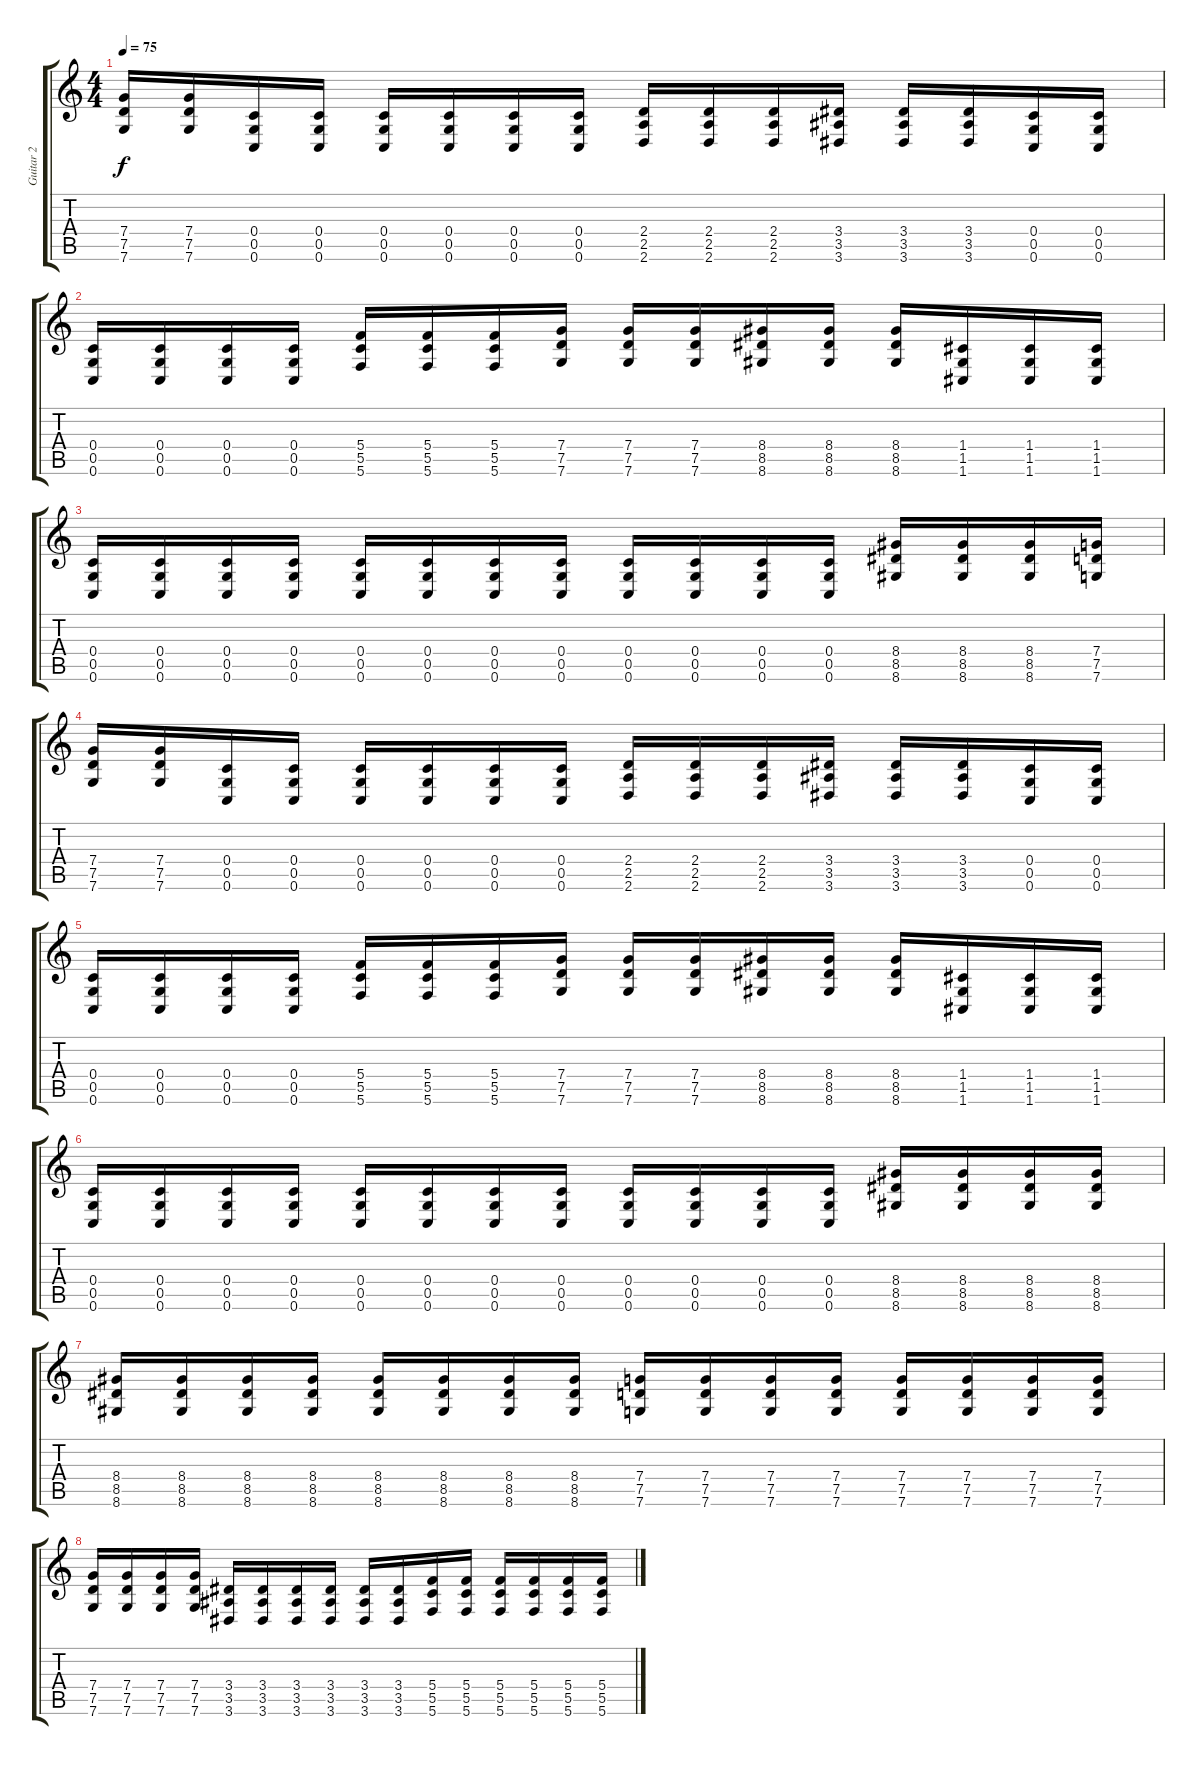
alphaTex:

\track ("Guitar 2" "Guitar 2") {instrument distortionguitar}
\staff {score tabs}
\tuning (D4 A3 F3 C3 G2 C2) {hide}
\ts (4 4)
\tempo 75
\clef g2
\ks c
(7.4 7.5 7.6).16{dy f} (7.4 7.5 7.6).16 (0.4 0.5 0.6).16 (0.4 0.5 0.6).16 (0.4 0.5 0.6).16 (0.4 0.5 0.6).16 (0.4 0.5 0.6).16 (0.4 0.5 0.6).16 (2.4 2.5 2.6).16 (2.4 2.5 2.6).16 (2.4 2.5 2.6).16 (3.4 3.5 3.6).16 (3.4 3.5 3.6).16 (3.4 3.5 3.6).16 (0.4 0.5 0.6).16 (0.4 0.5 0.6).16 |
(0.4 0.5 0.6).16 (0.4 0.5 0.6).16 (0.4 0.5 0.6).16 (0.4 0.5 0.6).16 (5.4 5.5 5.6).16 (5.4 5.5 5.6).16 (5.4 5.5 5.6).16 (7.4 7.5 7.6).16 (7.4 7.5 7.6).16 (7.4 7.5 7.6).16 (8.4 8.5 8.6).16 (8.4 8.5 8.6).16 (8.4 8.5 8.6).16 (1.4 1.5 1.6).16 (1.4 1.5 1.6).16 (1.4 1.5 1.6).16 |
(0.4 0.5 0.6).16 (0.4 0.5 0.6).16 (0.4 0.5 0.6).16 (0.4 0.5 0.6).16 (0.4 0.5 0.6).16 (0.4 0.5 0.6).16 (0.4 0.5 0.6).16 (0.4 0.5 0.6).16 (0.4 0.5 0.6).16 (0.4 0.5 0.6).16 (0.4 0.5 0.6).16 (0.4 0.5 0.6).16 (8.4 8.5 8.6).16 (8.4 8.5 8.6).16 (8.4 8.5 8.6).16 (7.4 7.5 7.6).16 |
(7.4 7.5 7.6).16 (7.4 7.5 7.6).16 (0.4 0.5 0.6).16 (0.4 0.5 0.6).16 (0.4 0.5 0.6).16 (0.4 0.5 0.6).16 (0.4 0.5 0.6).16 (0.4 0.5 0.6).16 (2.4 2.5 2.6).16 (2.4 2.5 2.6).16 (2.4 2.5 2.6).16 (3.4 3.5 3.6).16 (3.4 3.5 3.6).16 (3.4 3.5 3.6).16 (0.4 0.5 0.6).16 (0.4 0.5 0.6).16 |
(0.4 0.5 0.6).16 (0.4 0.5 0.6).16 (0.4 0.5 0.6).16 (0.4 0.5 0.6).16 (5.4 5.5 5.6).16 (5.4 5.5 5.6).16 (5.4 5.5 5.6).16 (7.4 7.5 7.6).16 (7.4 7.5 7.6).16 (7.4 7.5 7.6).16 (8.4 8.5 8.6).16 (8.4 8.5 8.6).16 (8.4 8.5 8.6).16 (1.4 1.5 1.6).16 (1.4 1.5 1.6).16 (1.4 1.5 1.6).16 |
(0.4 0.5 0.6).16 (0.4 0.5 0.6).16 (0.4 0.5 0.6).16 (0.4 0.5 0.6).16 (0.4 0.5 0.6).16 (0.4 0.5 0.6).16 (0.4 0.5 0.6).16 (0.4 0.5 0.6).16 (0.4 0.5 0.6).16 (0.4 0.5 0.6).16 (0.4 0.5 0.6).16 (0.4 0.5 0.6).16 (8.4 8.5 8.6).16 (8.4 8.5 8.6).16 (8.4 8.5 8.6).16 (8.4 8.5 8.6).16 |
(8.4 8.5 8.6).16 (8.4 8.5 8.6).16 (8.4 8.5 8.6).16 (8.4 8.5 8.6).16 (8.4 8.5 8.6).16 (8.4 8.5 8.6).16 (8.4 8.5 8.6).16 (8.4 8.5 8.6).16 (7.4 7.5 7.6).16 (7.4 7.5 7.6).16 (7.4 7.5 7.6).16 (7.4 7.5 7.6).16 (7.4 7.5 7.6).16 (7.4 7.5 7.6).16 (7.4 7.5 7.6).16 (7.4 7.5 7.6).16 |
(7.4 7.5 7.6).16 (7.4 7.5 7.6).16 (7.4 7.5 7.6).16 (7.4 7.5 7.6).16 (3.4 3.5 3.6).16 (3.4 3.5 3.6).16 (3.4 3.5 3.6).16 (3.4 3.5 3.6).16 (3.4 3.5 3.6).16 (3.4 3.5 3.6).16 (5.4 5.5 5.6).16 (5.4 5.5 5.6).16 (5.4 5.5 5.6).16 (5.4 5.5 5.6).16 (5.4 5.5 5.6).16 (5.4 5.5 5.6).16
